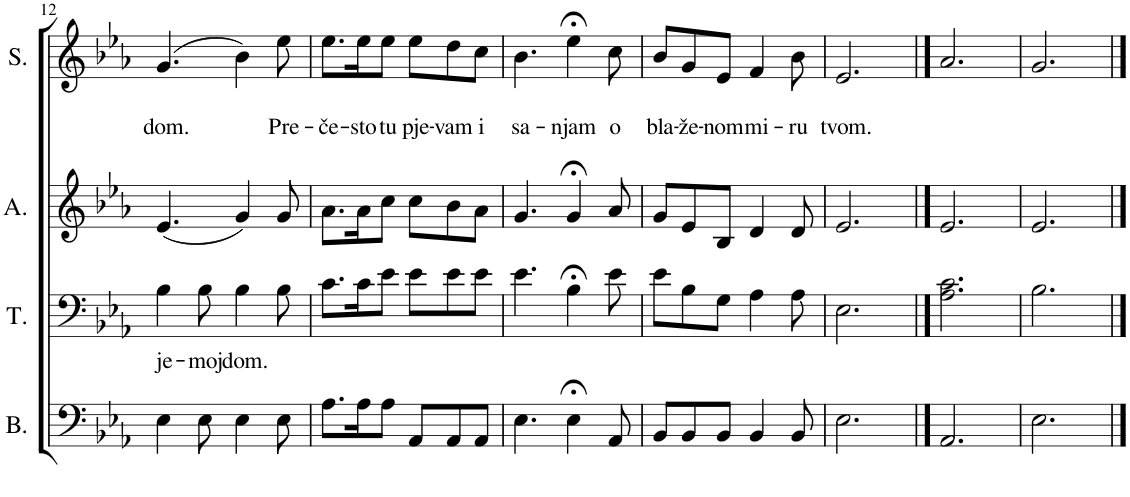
**kern	**kern	**text	**kern	**kern	**text	**text
*part4	*part3	*part3	*part2	*part1	*part1	*part1
*staff4	*staff3	*staff3	*staff2	*staff1	*staff1	*staff1
*I"Bass	*I"Tenor	*	*I"Alto	*I"Soprano	*	*
*I'B.	*I'T.	*	*I'A.	*I'S.	*	*
!!LO:PB:g=z
*clefF4	*clefF4	*	*clefG2	*clefG2	*	*
*k[b-e-a-]	*k[b-e-a-]	*	*k[b-e-a-]	*k[b-e-a-]	*	*
*M6/8	*M6/8	*	*M6/8	*M6/8	*	*
=12	=12	=12	=12	=12	=12	=12
!	!	!LO:LY:b	!	!	!	!LO:LY:b
4E-\	4B-\	je-	(4.e-/	(4.g/	.	dom.
!	!	!LO:LY:b	!	!	!	!
8E-\	8B-\	-moj	.	.	.	.
!	!	!LO:LY:b	!	!	!	!
4E-\	4B-\	dom.	4g/)	4b-\)	.	.
!	!	!	!	!	!	!LO:LY:b
8E-\	8B-\	.	8g/	8ee-\	.	Pre-
=13	=13	=13	=13	=13	=13	=13
!	!	!	!	!	!	!LO:LY:b
8.A-\L	8.c\L	.	8.a-\L	8.ee-\L	.	-če-
!	!	!	!	!	!	!LO:LY:b
16A-\K	16c\K	.	16a-\K	16ee-\K	.	-sto
!	!	!	!	!	!	!LO:LY:b
8A-\J	8e-\J	.	8cc\J	8ee-\J	.	tu
!	!	!	!	!	!	!LO:LY:b
8AA-/L	8e-\L	.	8cc\L	8ee-\L	.	pje-
!	!	!	!	!	!	!LO:LY:b
8AA-/	8e-\	.	8b-\	8dd\	.	-vam
!	!	!	!	!	!	!LO:LY:b
8AA-/J	8e-\J	.	8a-\J	8cc\J	.	i
=14	=14	=14	=14	=14	=14	=14
!	!	!	!	!	!	!LO:LY:b
4.E-\	4.e-\	.	4.g/	4.b-\	.	sa-
!	!	!	!	!	!	!LO:LY:b
4E-;<\	4B-;<\	.	4g;</	4ee-;<\	.	-njam
!	!	!	!	!	!	!LO:LY:b
8AA-/	8e-\	.	8a-/	8cc\	.	o
=15	=15	=15	=15	=15	=15	=15
!	!	!	!	!	!	!LO:LY:b
8BB-/L	8e-\L	.	8g/L	8b-/L	.	bla-
!	!	!	!	!	!	!LO:LY:b
8BB-/	8B-\	.	8e-/	8g/	.	-že-
!	!	!	!	!	!	!LO:LY:b
8BB-/J	8G\J	.	8B-/J	8e-/J	.	-nom
!	!	!	!	!	!	!LO:LY:b
4BB-/	4A-\	.	4d/	4f/	.	mi-
!	!	!	!	!	!	!LO:LY:b
8BB-/	8A-\	.	8d/	8b-\	.	-ru
=16	=16	=16	=16	=16	=16	=16
!	!	!	!	!	!	!LO:LY:b
2.E-\	2.E-\	.	2.e-/	2.e-/	.	tvom.
==17	==17	==17	==17	==17	==17	==17
2.AA-/	2.A-\ 2.c\	.	2.e-/	2.a-/	.	.
=18	=18	=18	=18	=18	=18	=18
2.E-\	2.B-\	.	2.e-/	2.g/	.	.
==	==	==	==	==	==	==
*-	*-	*-	*-	*-	*-	*-
